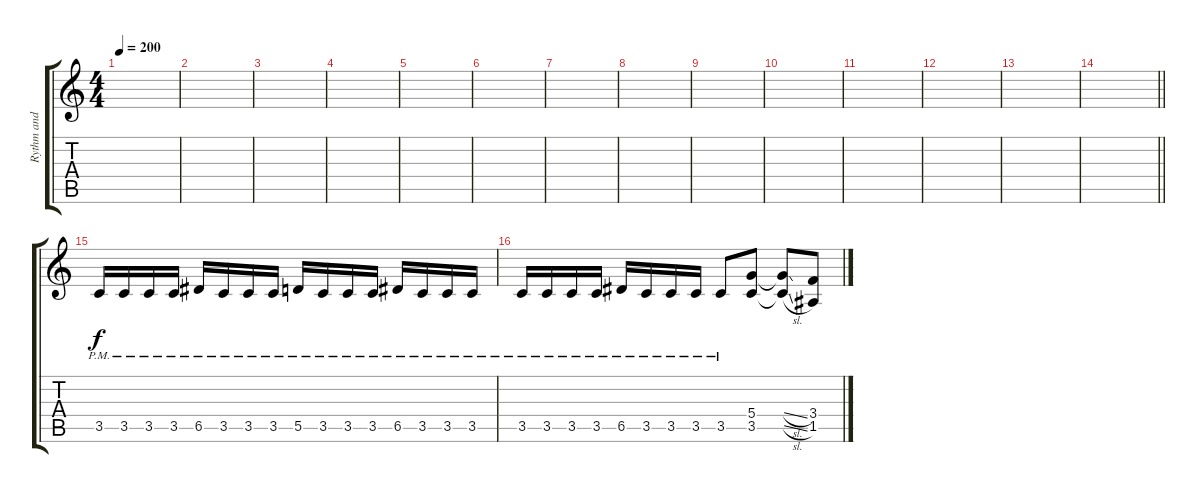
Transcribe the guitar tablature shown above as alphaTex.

\track ("Rythm and Fills 2" "Rythm and ") {instrument distortionguitar}
\staff {score tabs}
\tuning (E4 B3 G3 D3 A2 E2) {hide}
\ts (4 4)
\tempo 200
\clef g2
\ks c
|
|
|
|
|
|
|
|
|
|
|
|
|
\barLineRight lightlight
|
\section ("" " ")
3.5{pm}.16 3.5{pm}.16 3.5{pm}.16 3.5{pm}.16 6.5{pm}.16 3.5{pm}.16 3.5{pm}.16 3.5{pm}.16 5.5{pm}.16 3.5{pm}.16 3.5{pm}.16 3.5{pm}.16 6.5{pm}.16 3.5{pm}.16 3.5{pm}.16 3.5{pm}.16 |
3.5{pm}.16 3.5{pm}.16 3.5{pm}.16 3.5{pm}.16 6.5{pm}.16 3.5{pm}.16 3.5{pm}.16 3.5{pm}.16 3.5{pm}.8 (5.4 3.5).8 (5.4{sl t} 3.5{sl t}).8 (3.4 1.5).8
